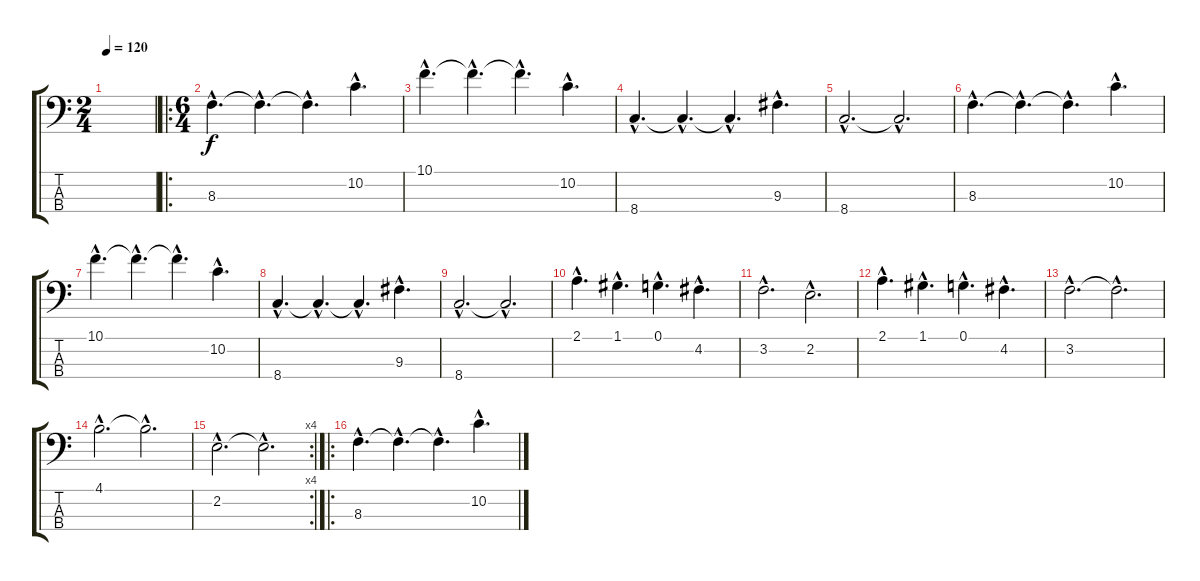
\track "" {instrument electricbassfinger}
\staff {score tabs}
\tuning (G2 D2 A1 E1) {hide}
\ts (2 4)
\tempo 120
\clef f4
\ks c
|
\ro
\ts (6 4)
8.3{hac}.4{d} 8.3{hac t}.4{d} 8.3{hac t}.4{d} 10.2{hac}.4{d} |
10.1{hac}.4{d} 10.1{hac t}.4{d} 10.1{hac t}.4{d} 10.2{hac}.4{d} |
8.4{hac}.4{d} 8.4{hac t}.4{d} 8.4{hac t}.4{d} 9.3{hac}.4{d} |
8.4{hac}.2{d} 8.4{hac t}.2{d} |
8.3{hac}.4{d} 8.3{hac t}.4{d} 8.3{hac t}.4{d} 10.2{hac}.4{d} |
10.1{hac}.4{d} 10.1{hac t}.4{d} 10.1{hac t}.4{d} 10.2{hac}.4{d} |
8.4{hac}.4{d} 8.4{hac t}.4{d} 8.4{hac t}.4{d} 9.3{hac}.4{d} |
8.4{hac}.2{d} 8.4{hac t}.2{d} |
2.1{hac}.4{d} 1.1{hac}.4{d} 0.1{hac}.4{d} 4.2{hac}.4{d} |
3.2{hac}.2{d} 2.2{hac}.2{d} |
2.1{hac}.4{d} 1.1{hac}.4{d} 0.1{hac}.4{d} 4.2{hac}.4{d} |
3.2{hac}.2{d} 3.2{hac t}.2{d} |
4.1{hac}.2{d} 4.1{hac t}.2{d} |
\rc 4
2.2{hac}.2{d} 2.2{hac t}.2{d} |
\ro
8.3{hac}.4{d volume 0} 8.3{hac t}.4{d} 8.3{hac t}.4{d} 10.2{hac}.4{d}
